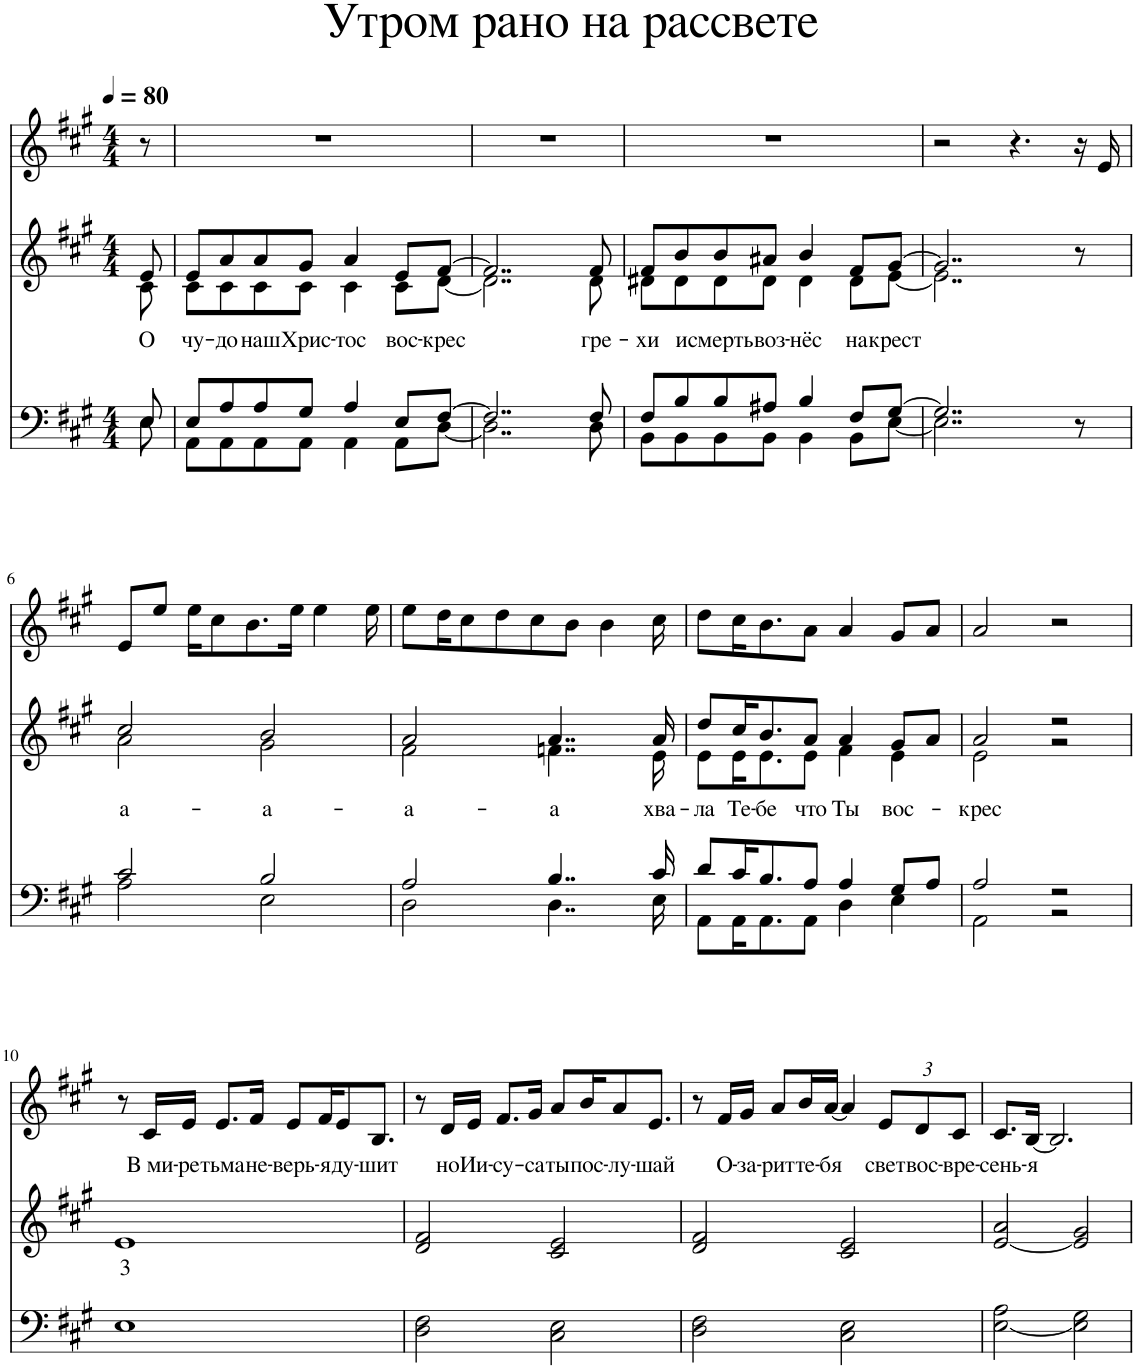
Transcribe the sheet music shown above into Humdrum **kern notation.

**kern	**kern	**text	**kern	**text
*part3	*part2	*part2	*part1	*part1
*staff3	*staff2	*staff2	*staff1	*staff1
*I"Мужчина	*I"Женщина	*	*I"Piano	*
*	*	*	*I'Pno	*
*clefF4	*clefG2	*	*clefG2	*
*k[f#c#g#]	*k[f#c#g#]	*	*k[f#c#g#]	*
*M4/4	*M4/4	*	*M4/4	*
*MM80	*MM80	*	*MM80	*
=1	=1	=1	=1	=1
*^	*^	*	*	*
!	!	!	!	!LO:LY:b	!	!
8E/	8E\	8e/	8c#\	О	8r	.
=2	=2	=2	=2	=2	=2	=2
!	!	!	!	!LO:LY:b	!	!
8E/L	8AA\L	8e/L	8c#\L	чу-	1r	.
!	!	!	!	!LO:LY:b	!	!
8A/	8AA\	8a/	8c#\	-до	.	.
!	!	!	!	!LO:LY:b	!	!
8A/	8AA\	8a/	8c#\	наш	.	.
!	!	!	!	!LO:LY:b	!	!
8G#/J	8AA\J	8g#/J	8c#\J	Хрис-	.	.
!	!	!	!	!LO:LY:b	!	!
4A/	4AA\	4a/	4c#\	-тос	.	.
!	!	!	!	!LO:LY:b	!	!
8E/L	8AA\L	8e/L	8c#\L	вос-	.	.
!	!	!	!	!LO:LY:b	!	!
[8F#/J	[8D\J	[8f#/J	[8d\J	-крес	.	.
=3	=3	=3	=3	=3	=3	=3
2..F#/]	2..D\]	2..f#/]	2..d\]	.	1r	.
!	!	!	!	!LO:LY:b	!	!
8F#/	8D\	8f#/	8d\	гре-	.	.
=4	=4	=4	=4	=4	=4	=4
!	!	!	!	!LO:LY:b	!	!
8F#/L	8BB\L	8f#/L	8d#X\L	-хи	1r	.
!	!	!	!	!LO:LY:b	!	!
8B/	8BB\	8b/	8d#\	и	.	.
!	!	!	!	!LO:LY:b	!	!
8B/	8BB\	8b/	8d#\	смерть	.	.
!	!	!	!	!LO:LY:b	!	!
8A#X/J	8BB\J	8a#X/J	8d#\J	воз-	.	.
!	!	!	!	!LO:LY:b	!	!
4B/	4BB\	4b/	4d#\	-нёс	.	.
!	!	!	!	!LO:LY:b	!	!
8F#/L	8BB\L	8f#/L	8d#\L	на	.	.
!	!	!	!	!LO:LY:b	!	!
[8G#/J	[8E\J	[8g#/J	[8e\J	крест	.	.
=5	=5	=5	=5	=5	=5	=5
2..G#/]	2..E\]	2..g#/]	2..e\]	.	2r	.
.	.	.	.	.	4.r	.
8r	8ryy	8r	8ryy	.	16r	.
.	.	.	.	.	16e/	.
!!LO:LB:g=z
=6	=6	=6	=6	=6	=6	=6
!	!	!	!	!LO:LY:b	!	!
2c#/	2A\	2cc#/	2a\	а-	8e/L	.
.	.	.	.	.	8ee/J	.
.	.	.	.	.	16ee\KL	.
.	.	.	.	.	8cc#\	.
.	.	.	.	.	8.b\	.
!	!	!	!	!LO:LY:b	!	!
2B/	2E\	2b/	2g#\	-а-	.	.
.	.	.	.	.	16ee\Jk	.
.	.	.	.	.	4ee\	.
.	.	.	.	.	16ee\	.
=7	=7	=7	=7	=7	=7	=7
!	!	!	!	!LO:LY:b	!	!
2A/	2D\	2a/	2f#\	-а-	8ee\L	.
.	.	.	.	.	16dd\K	.
.	.	.	.	.	8cc#\	.
.	.	.	.	.	8dd\	.
.	.	.	.	.	8cc#\	.
!	!	!	!	!LO:LY:b	!	!
4..B/	4..D\	4..a/	4..fn\	-а	.	.
.	.	.	.	.	8b\J	.
.	.	.	.	.	4b\	.
!	!	!	!	!LO:LY:b	!	!
16c#/	16E\	16a/	16e\	хва-	16cc#\	.
=8	=8	=8	=8	=8	=8	=8
!	!	!	!	!LO:LY:b	!	!
8d/L	8AA\L	8dd/L	8e\L	-ла	8dd\L	.
!	!	!	!	!LO:LY:b	!	!
16c#/K	16AA\K	16cc#/K	16e\K	Те-	16cc#\K	.
!	!	!	!	!LO:LY:b	!	!
8.B/	8.AA\	8.b/	8.e\	-бе	8.b\	.
!	!	!	!	!LO:LY:b	!	!
8A/J	8AA\J	8a/J	8e\J	что	8a\J	.
!	!	!	!	!LO:LY:b	!	!
4A/	4D\	4a/	4f#\	Ты	4a/	.
!	!	!	!	!LO:LY:b	!	!
8G#/L	4E\	8g#/L	4e\	вос-	8g#/L	.
8A/J	.	8a/J	.	.	8a/J	.
=9	=9	=9	=9	=9	=9	=9
!	!	!	!	!LO:LY:b	!	!
2A/	2AA\	2a/	2e\	-крес	2a/	.
2r	2r	2r	2r	.	2r	.
!!LO:LB:g=z
=10	=10	=10	=10	=10	=10	=10
!	!	!	!	!LO:LY:b	!	!
*v	*v	*	*	*	*	*
*	*v	*v	*	*	*
1E	1e	3	8r	.
!	!	!	!	!LO:LY:b
.	.	.	16c#/LL	В ми-
!	!	!	!	!LO:LY:b
.	.	.	16e/JJ	-ре
!	!	!	!	!LO:LY:b
.	.	.	8.e/L	тьма
!	!	!	!	!LO:LY:b
.	.	.	16f#/Jk	не-
!	!	!	!	!LO:LY:b
.	.	.	8e/L	-верь-
!	!	!	!	!LO:LY:b
.	.	.	16f#/K	-я
!	!	!	!	!LO:LY:b
.	.	.	8e/	ду-
!	!	!	!	!LO:LY:b
.	.	.	8.B/J	-шит
=11	=11	=11	=11	=11
2D\ 2F#\	2d/ 2f#/	.	8r	.
!	!	!	!	!LO:LY:b
.	.	.	16d/LL	но
!	!	!	!	!LO:LY:b
.	.	.	16e/JJ	Ии-
!	!	!	!	!LO:LY:b
.	.	.	8.f#/L	-су-
!	!	!	!	!LO:LY:b
.	.	.	16g#/Jk	-са
!	!	!	!	!LO:LY:b
2C#\ 2E\	2c#/ 2e/	.	8a/L	ты
!	!	!	!	!LO:LY:b
.	.	.	16b/K	пос-
!	!	!	!	!LO:LY:b
.	.	.	8a/	-лу-
!	!	!	!	!LO:LY:b
.	.	.	8.e/J	-шай
=12	=12	=12	=12	=12
2D\ 2F#\	2d/ 2f#/	.	8r	.
!	!	!	!	!LO:LY:b
.	.	.	16f#/LL	О-
!	!	!	!	!LO:LY:b
.	.	.	16g#/JJ	-за-
!	!	!	!	!LO:LY:b
.	.	.	8a/L	-рит
!	!	!	!	!LO:LY:b
.	.	.	16b/L	те-
!	!	!	!	!LO:LY:b
.	.	.	[16a/JJ	-бя
2C#\ 2E\	2c#/ 2e/	.	4a/]	.
*	*	*	*Xbrackettup	*
!	!	!	!	!LO:LY:b
.	.	.	12e/L	свет
!	!	!	!	!LO:LY:b
.	.	.	12d/	вос-
!	!	!	!	!LO:LY:b
.	.	.	12c#/J	-вре-
=13	=13	=13	=13	=13
!	!	!	!	!LO:LY:b
[2E\ 2A\	[2e/ 2a/	.	8.c#/L	-сень-
!	!	!	!	!LO:LY:b
.	.	.	[16B/Jk	-я
.	.	.	2.B/]	.
2E\] 2G#\	2e/] 2g#/	.	.	.
=	=	=	=	=
*-	*-	*-	*-	*-
